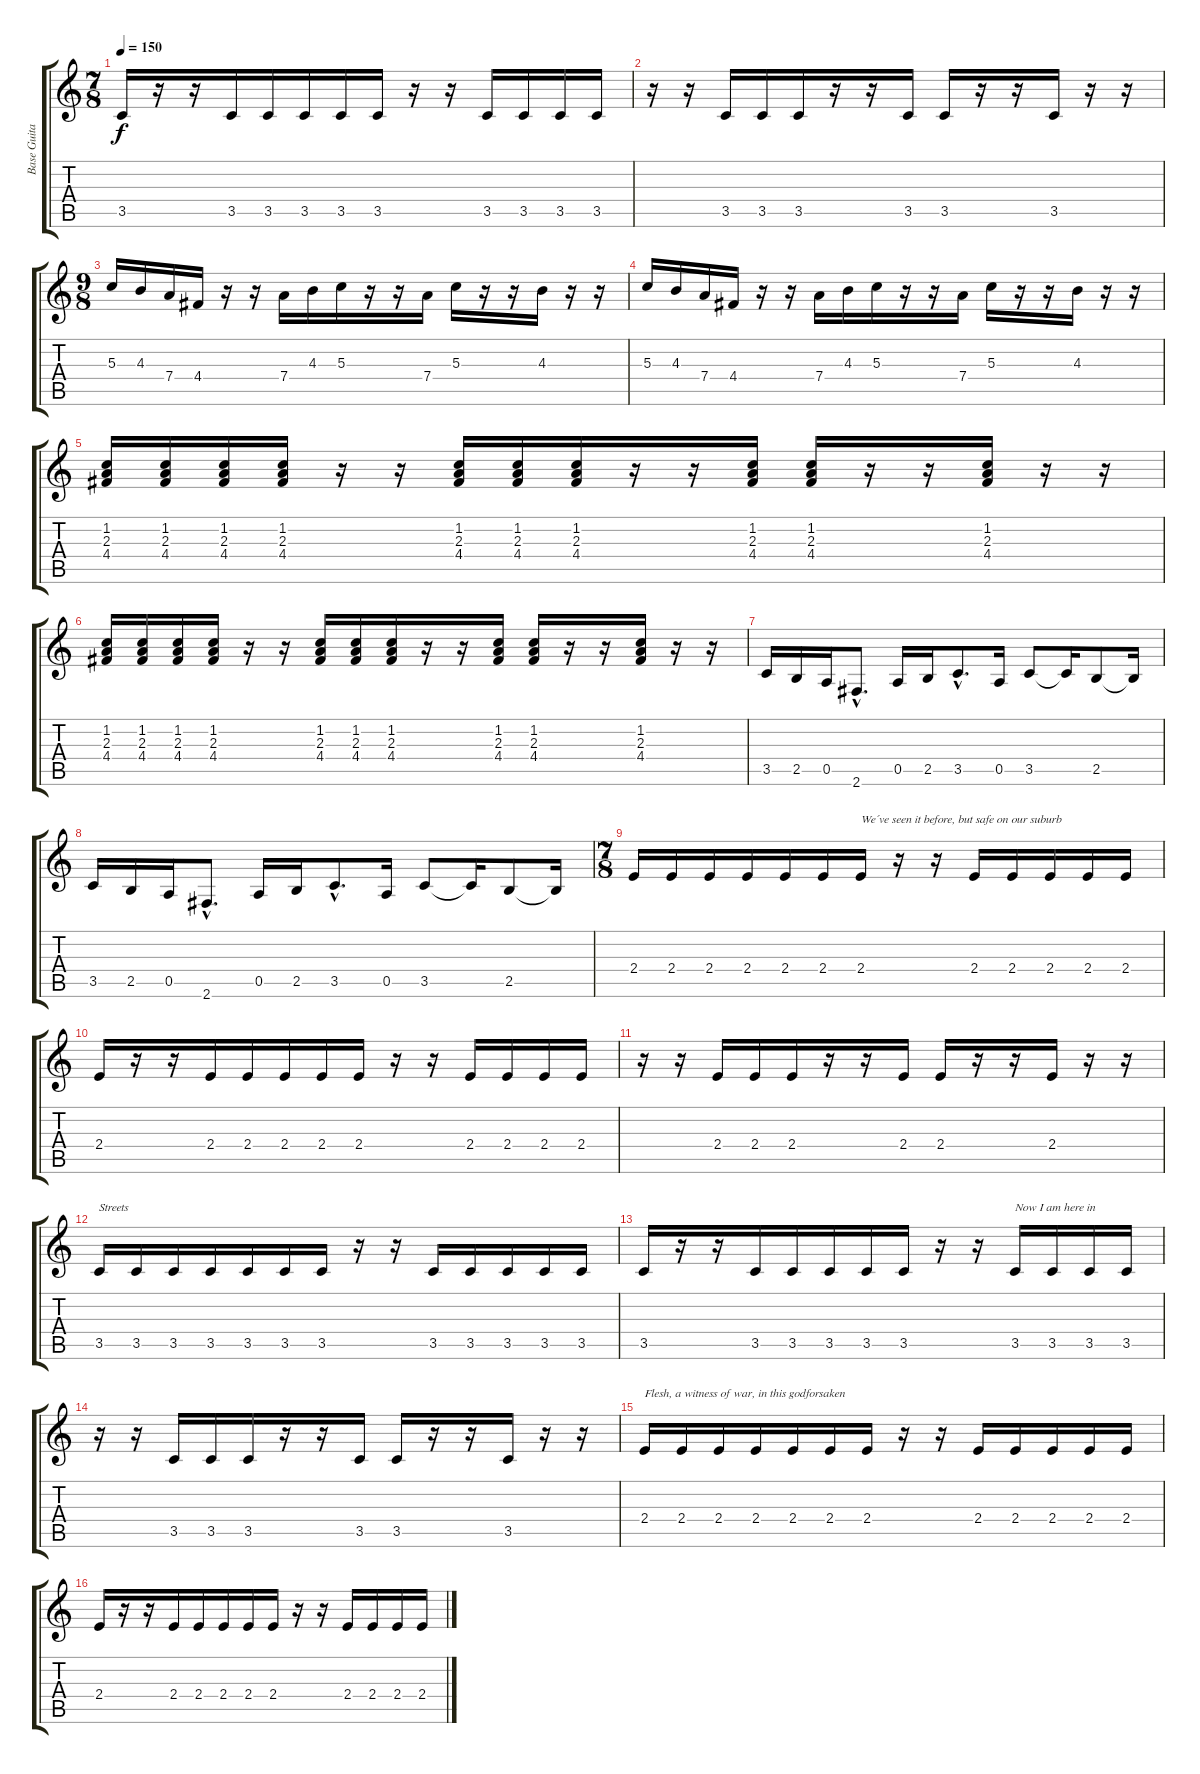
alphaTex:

\track ("Base Guitar" "Base Guita") {instrument distortionguitar}
\staff {score tabs}
\tuning (E4 B3 G3 D3 A2 E2) {hide}
\ts (7 8)
\tempo 150
\clef g2
\ks c
3.5.16{dy f} r.16 r.16 3.5.16 3.5.16 3.5.16 3.5.16 3.5.16 r.16 r.16 3.5.16 3.5.16 3.5.16 3.5.16 |
r.16 r.16 3.5.16 3.5.16 3.5.16 r.16 r.16 3.5.16 3.5.16 r.16 r.16 3.5.16 r.16 r.16 |
\ts (9 8)
5.3.16 4.3.16 7.4.16 4.4.16 r.16 r.16 7.4.16 4.3.16 5.3.16 r.16 r.16 7.4.16 5.3.16 r.16 r.16 4.3.16 r.16 r.16 |
5.3.16 4.3.16 7.4.16 4.4.16 r.16 r.16 7.4.16 4.3.16 5.3.16 r.16 r.16 7.4.16 5.3.16 r.16 r.16 4.3.16 r.16 r.16 |
(1.2 2.3 4.4).16 (1.2 2.3 4.4).16 (1.2 2.3 4.4).16 (1.2 2.3 4.4).16 r.16 r.16 (1.2 2.3 4.4).16 (1.2 2.3 4.4).16 (1.2 2.3 4.4).16 r.16 r.16 (1.2 2.3 4.4).16 (1.2 2.3 4.4).16 r.16 r.16 (1.2 2.3 4.4).16 r.16 r.16 |
(1.2 2.3 4.4).16 (1.2 2.3 4.4).16 (1.2 2.3 4.4).16 (1.2 2.3 4.4).16 r.16 r.16 (1.2 2.3 4.4).16 (1.2 2.3 4.4).16 (1.2 2.3 4.4).16 r.16 r.16 (1.2 2.3 4.4).16 (1.2 2.3 4.4).16 r.16 r.16 (1.2 2.3 4.4).16 r.16 r.16 |
3.5.16 2.5.16 0.5.16 2.6{hac}.8{d} 0.5.16 2.5.16 3.5{hac}.8{d} 0.5.16 3.5.8 3.5{t}.16 2.5.8 2.5{t}.16 |
3.5.16 2.5.16 0.5.16 2.6{hac}.8{d} 0.5.16 2.5.16 3.5{hac}.8{d} 0.5.16 3.5.8 3.5{t}.16 2.5.8 2.5{t}.16 |
\ts (7 8)
2.4.16 2.4.16 2.4.16 2.4.16 2.4.16 2.4.16 2.4.16{txt "We´ve seen it before, but safe on our suburb"} r.16 r.16 2.4.16 2.4.16 2.4.16 2.4.16 2.4.16 |
2.4.16 r.16 r.16 2.4.16 2.4.16 2.4.16 2.4.16 2.4.16 r.16 r.16 2.4.16 2.4.16 2.4.16 2.4.16 |
r.16 r.16 2.4.16 2.4.16 2.4.16 r.16 r.16 2.4.16 2.4.16 r.16 r.16 2.4.16 r.16 r.16 |
3.5.16{txt "Streets"} 3.5.16 3.5.16 3.5.16 3.5.16 3.5.16 3.5.16 r.16 r.16 3.5.16 3.5.16 3.5.16 3.5.16 3.5.16 |
3.5.16 r.16 r.16 3.5.16 3.5.16 3.5.16 3.5.16 3.5.16 r.16 r.16 3.5.16{txt "Now I am here in"} 3.5.16 3.5.16 3.5.16 |
r.16 r.16 3.5.16 3.5.16 3.5.16 r.16 r.16 3.5.16 3.5.16 r.16 r.16 3.5.16 r.16 r.16 |
2.4.16{txt "Flesh, a witness of war, in this godforsaken"} 2.4.16 2.4.16 2.4.16 2.4.16 2.4.16 2.4.16 r.16 r.16 2.4.16 2.4.16 2.4.16 2.4.16 2.4.16 |
2.4.16 r.16 r.16 2.4.16 2.4.16 2.4.16 2.4.16 2.4.16 r.16 r.16 2.4.16 2.4.16 2.4.16 2.4.16
